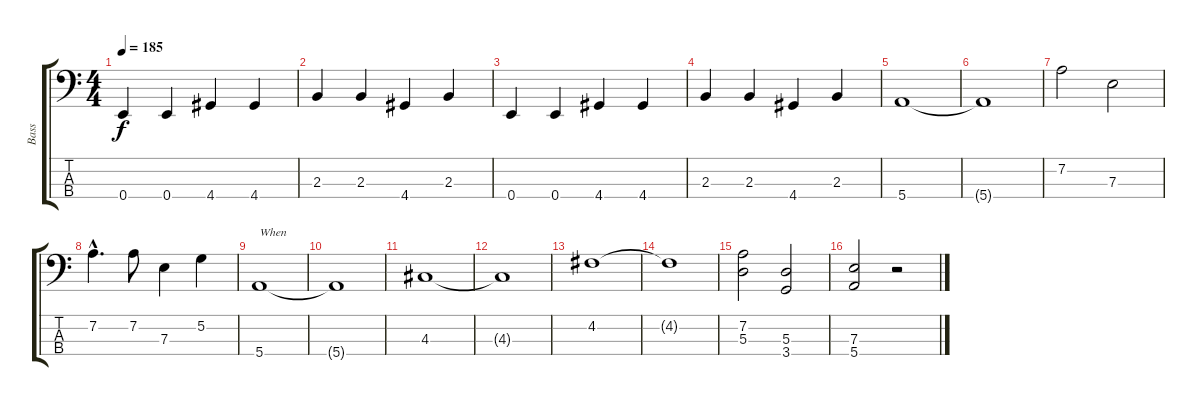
\track ("Bass" "Bass") {instrument electricbassfinger}
\staff {score tabs}
\tuning (G2 D2 A1 E1) {hide}
\ts (4 4)
\tempo 185
\clef f4
\ks c
0.4.4{dy f} 0.4.4 4.4.4 4.4.4 |
2.3.4 2.3.4 4.4.4 2.3.4 |
0.4.4 0.4.4 4.4.4 4.4.4 |
2.3.4 2.3.4 4.4.4 2.3.4 |
5.4.1 |
5.4{t}.1 |
7.2.2 7.3.2 |
7.2{hac}.4{d} 7.2.8 7.3.4 5.2.4 |
5.4.1{txt "When"} |
5.4{t}.1 |
4.3.1 |
4.3{t}.1 |
4.2.1 |
4.2{t}.1 |
(7.2 5.3).2 (5.3 3.4).2 |
(7.3 5.4).2 r.2
